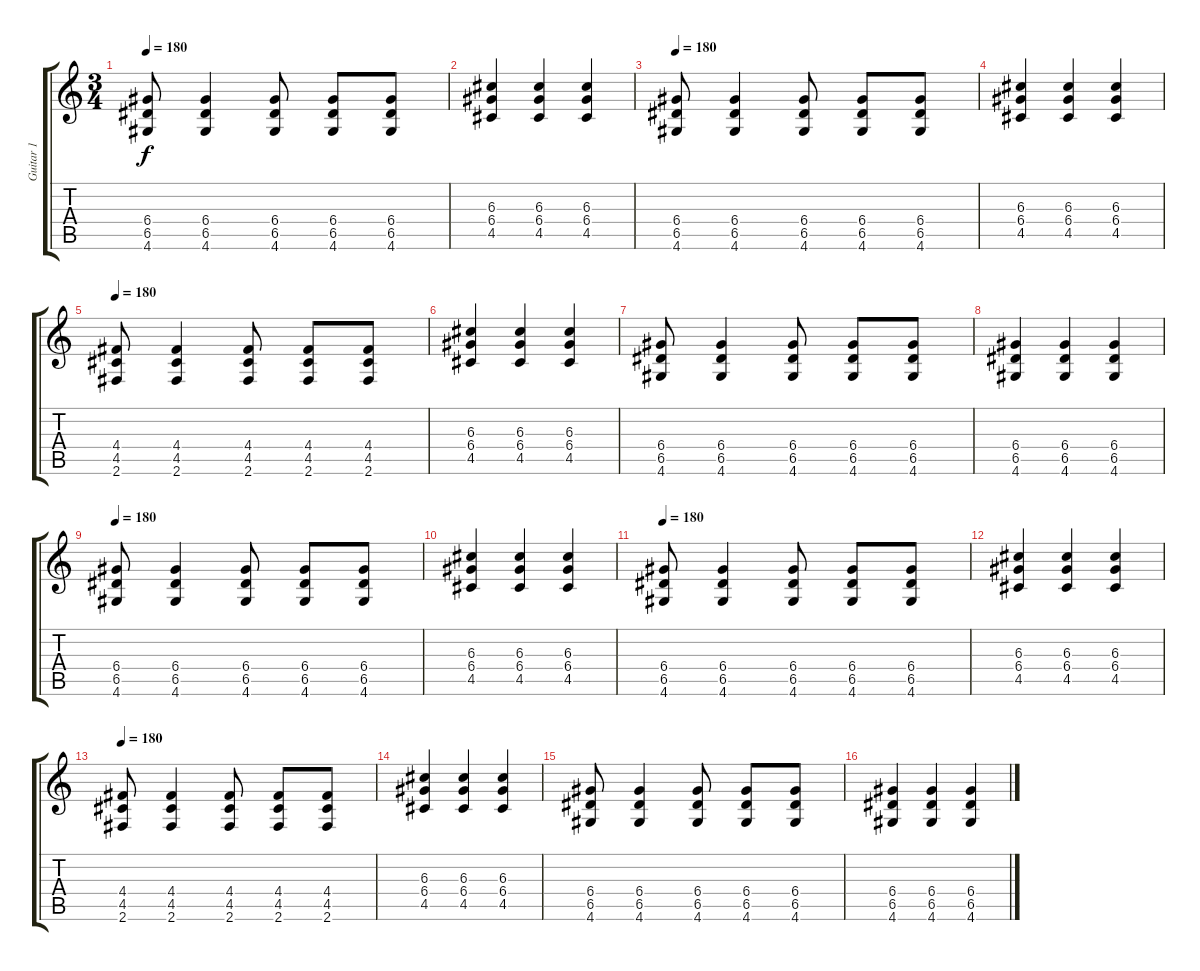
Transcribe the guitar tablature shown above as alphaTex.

\track ("Guitar 1" "Guitar 1") {instrument distortionguitar}
\staff {score tabs}
\tuning (E4 B3 G3 D3 A2 E2) {hide}
\ts (3 4)
\tempo 180
\clef g2
\ks c
(6.4 6.5 4.6).8{dy f} (6.4 6.5 4.6).4 (6.4 6.5 4.6).8 (6.4 6.5 4.6).8 (6.4 6.5 4.6).8 |
(6.3 6.4 4.5).4 (6.3 6.4 4.5).4 (6.3 6.4 4.5).4 |
\tempo 180
(6.4 6.5 4.6).8 (6.4 6.5 4.6).4 (6.4 6.5 4.6).8 (6.4 6.5 4.6).8 (6.4 6.5 4.6).8 |
(6.3 6.4 4.5).4 (6.3 6.4 4.5).4 (6.3 6.4 4.5).4 |
\tempo 180
(4.4 4.5 2.6).8 (4.4 4.5 2.6).4 (4.4 4.5 2.6).8 (4.4 4.5 2.6).8 (4.4 4.5 2.6).8 |
(6.3 6.4 4.5).4 (6.3 6.4 4.5).4 (6.3 6.4 4.5).4 |
(6.4 6.5 4.6).8 (6.4 6.5 4.6).4 (6.4 6.5 4.6).8 (6.4 6.5 4.6).8 (6.4 6.5 4.6).8 |
(6.4 6.5 4.6).4 (6.4 6.5 4.6).4 (6.4 6.5 4.6).4 |
\tempo 180
(6.4 6.5 4.6).8 (6.4 6.5 4.6).4 (6.4 6.5 4.6).8 (6.4 6.5 4.6).8 (6.4 6.5 4.6).8 |
(6.3 6.4 4.5).4 (6.3 6.4 4.5).4 (6.3 6.4 4.5).4{txt ""} |
\tempo 180
(6.4 6.5 4.6).8 (6.4 6.5 4.6).4 (6.4 6.5 4.6).8 (6.4 6.5 4.6).8 (6.4 6.5 4.6).8 |
(6.3 6.4 4.5).4 (6.3 6.4 4.5).4 (6.3 6.4 4.5).4 |
\tempo 180
(4.4 4.5 2.6).8 (4.4 4.5 2.6).4 (4.4 4.5 2.6).8 (4.4 4.5 2.6).8 (4.4 4.5 2.6).8 |
(6.3 6.4 4.5).4 (6.3 6.4 4.5).4 (6.3 6.4 4.5).4 |
(6.4 6.5 4.6).8 (6.4 6.5 4.6).4 (6.4 6.5 4.6).8 (6.4 6.5 4.6).8 (6.4 6.5 4.6).8 |
(6.4 6.5 4.6).4 (6.4 6.5 4.6).4 (6.4 6.5 4.6).4
